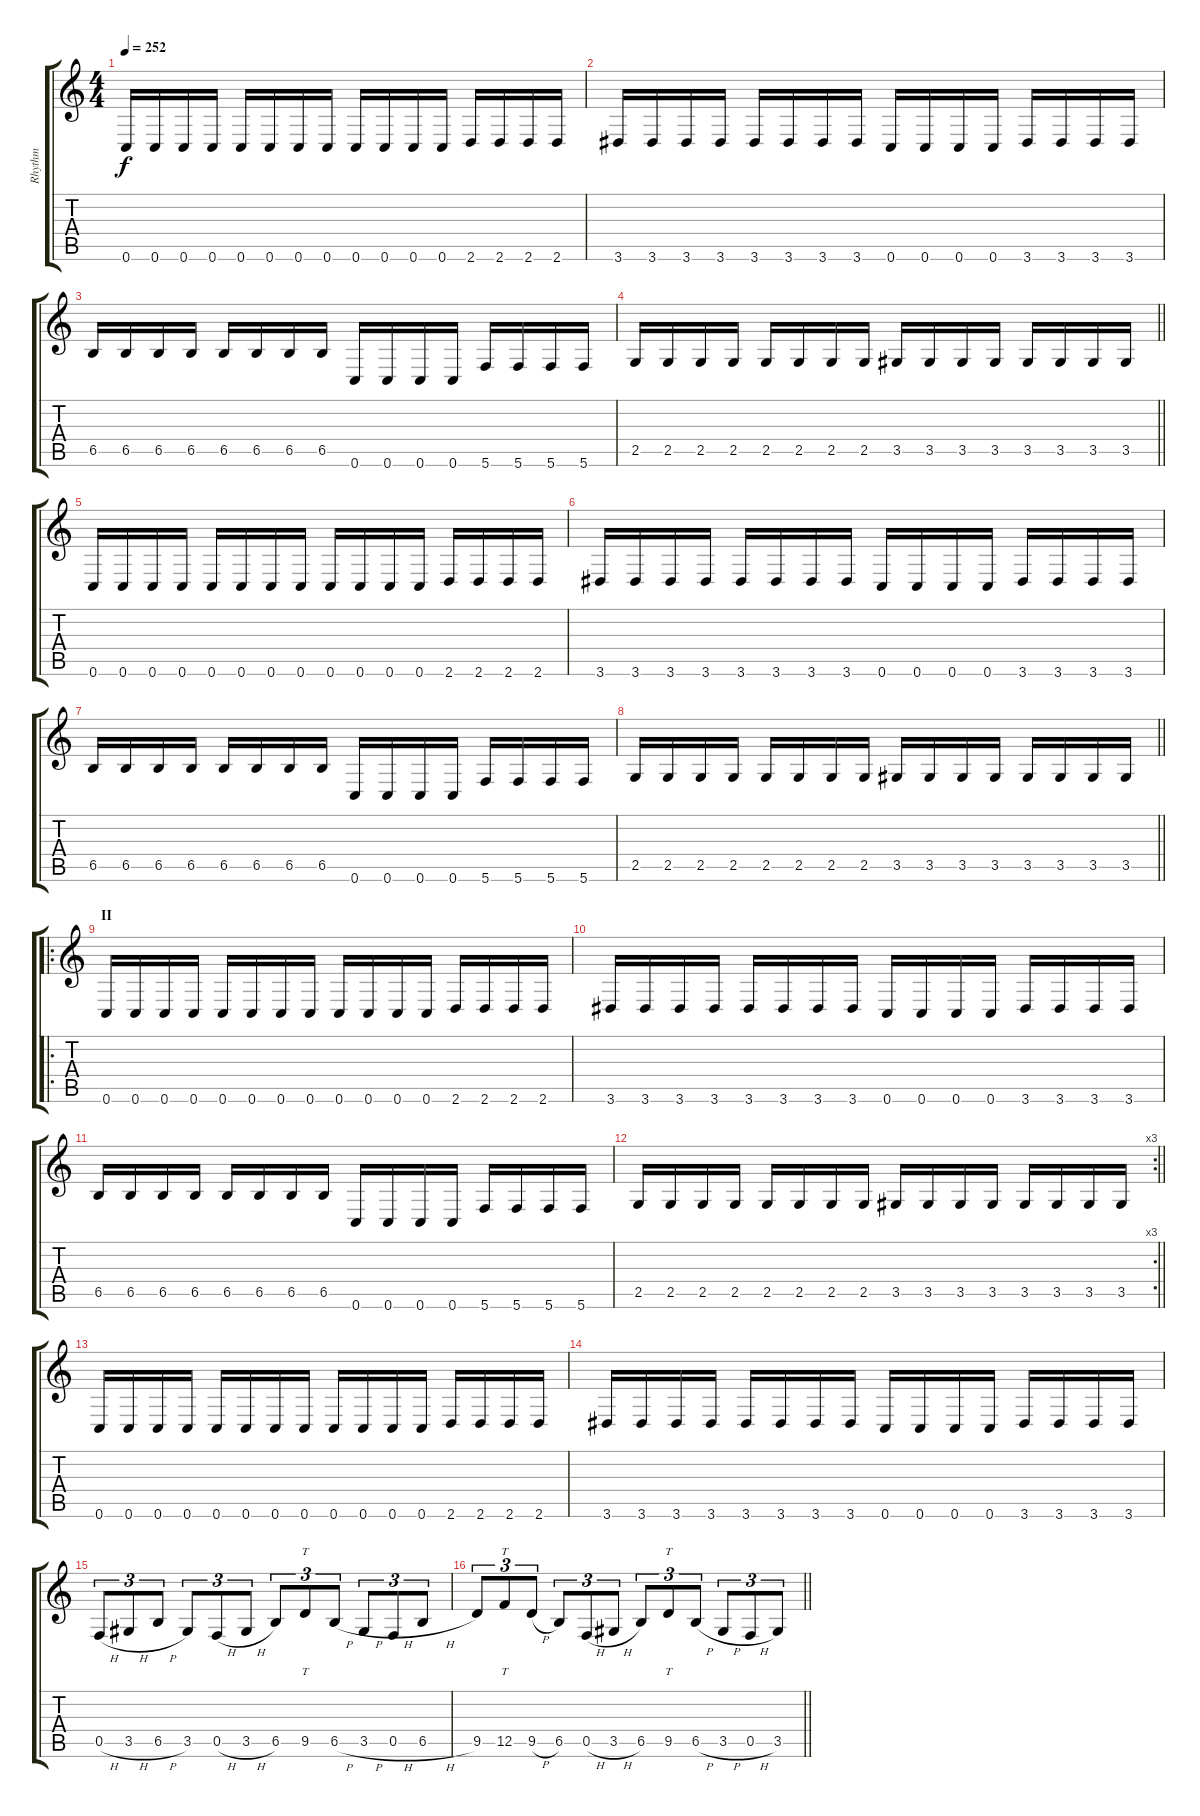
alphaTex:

\track ("Rhythm" "Rhythm") {instrument distortionguitar}
\staff {score tabs}
\tuning (C4 G3 Eb3 Bb2 F2 C2) {hide}
\ts (4 4)
\tempo 252
\clef g2
\ks c
0.6.16{dy f} 0.6.16{volume 16} 0.6.16 0.6.16 0.6.16 0.6.16 0.6.16 0.6.16 0.6.16 0.6.16 0.6.16 0.6.16 2.6.16 2.6.16 2.6.16 2.6.16 |
3.6.16 3.6.16 3.6.16 3.6.16 3.6.16 3.6.16 3.6.16 3.6.16 0.6.16 0.6.16 0.6.16 0.6.16 3.6.16 3.6.16 3.6.16 3.6.16 |
6.5.16 6.5.16 6.5.16 6.5.16 6.5.16 6.5.16 6.5.16 6.5.16 0.6.16 0.6.16 0.6.16 0.6.16 5.6.16 5.6.16 5.6.16 5.6.16 |
\barLineRight lightlight
2.5.16 2.5.16 2.5.16 2.5.16 2.5.16 2.5.16 2.5.16 2.5.16 3.5.16 3.5.16 3.5.16 3.5.16 3.5.16 3.5.16 3.5.16 3.5.16 |
0.6.16 0.6.16 0.6.16 0.6.16 0.6.16 0.6.16 0.6.16 0.6.16 0.6.16 0.6.16 0.6.16 0.6.16 2.6.16 2.6.16 2.6.16 2.6.16 |
3.6.16 3.6.16 3.6.16 3.6.16 3.6.16 3.6.16 3.6.16 3.6.16 0.6.16 0.6.16 0.6.16 0.6.16 3.6.16 3.6.16 3.6.16 3.6.16 |
6.5.16 6.5.16 6.5.16 6.5.16 6.5.16 6.5.16 6.5.16 6.5.16 0.6.16 0.6.16 0.6.16 0.6.16 5.6.16 5.6.16 5.6.16 5.6.16 |
\barLineRight lightlight
2.5.16 2.5.16 2.5.16 2.5.16 2.5.16 2.5.16 2.5.16 2.5.16 3.5.16 3.5.16 3.5.16 3.5.16 3.5.16 3.5.16 3.5.16 3.5.16 |
\ro
\section ("" "II")
0.6.16 0.6.16 0.6.16 0.6.16 0.6.16 0.6.16 0.6.16 0.6.16 0.6.16 0.6.16 0.6.16 0.6.16 2.6.16 2.6.16 2.6.16 2.6.16 |
3.6.16 3.6.16 3.6.16 3.6.16 3.6.16 3.6.16 3.6.16 3.6.16 0.6.16 0.6.16 0.6.16 0.6.16 3.6.16 3.6.16 3.6.16 3.6.16 |
6.5.16 6.5.16 6.5.16 6.5.16 6.5.16 6.5.16 6.5.16 6.5.16 0.6.16 0.6.16 0.6.16 0.6.16 5.6.16 5.6.16 5.6.16 5.6.16 |
\rc 3
\barLineRight lightlight
2.5.16 2.5.16 2.5.16 2.5.16 2.5.16 2.5.16 2.5.16 2.5.16 3.5.16 3.5.16 3.5.16 3.5.16 3.5.16 3.5.16 3.5.16 3.5.16 |
0.6.16 0.6.16 0.6.16 0.6.16 0.6.16 0.6.16 0.6.16 0.6.16 0.6.16 0.6.16 0.6.16 0.6.16 2.6.16 2.6.16 2.6.16 2.6.16 |
3.6.16 3.6.16 3.6.16 3.6.16 3.6.16 3.6.16 3.6.16 3.6.16 0.6.16 0.6.16 0.6.16 0.6.16 3.6.16 3.6.16 3.6.16 3.6.16 |
0.5{h}.8{tu (3 2)} 3.5{h}.8{tu (3 2)} 6.5{h}.8{tu (3 2)} 3.5.8{tu (3 2)} 0.5{h}.8{tu (3 2)} 3.5{h}.8{tu (3 2)} 6.5.8{tu (3 2)} 9.5.8{tt tu (3 2)} 6.5{h}.8{tu (3 2)} 3.5{h}.8{tu (3 2)} 0.5{h}.8{tu (3 2)} 6.5{h}.8{tu (3 2)} |
\barLineRight lightlight
9.5.8{tu (3 2)} 12.5.8{tt tu (3 2)} 9.5{h}.8{tu (3 2)} 6.5.8{tu (3 2)} 0.5{h}.8{tu (3 2)} 3.5{h}.8{tu (3 2)} 6.5.8{tu (3 2)} 9.5.8{tt tu (3 2)} 6.5{h}.8{tu (3 2)} 3.5{h}.8{tu (3 2)} 0.5{h}.8{tu (3 2)} 3.5.8{tu (3 2)}
